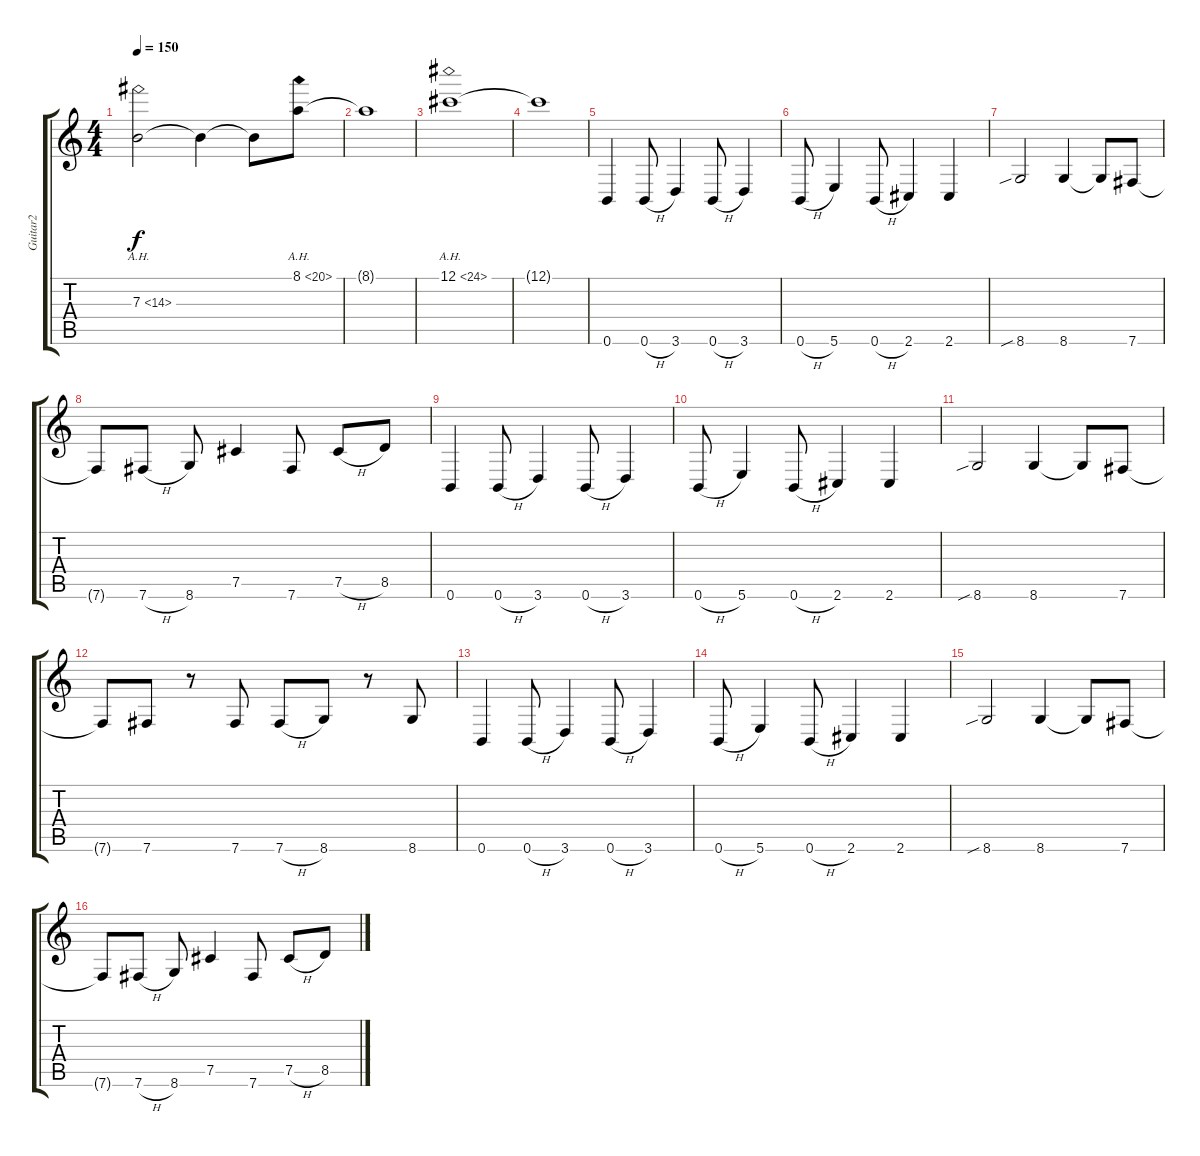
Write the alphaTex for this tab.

\track ("Guitar2" "Guitar2") {instrument overdrivenguitar}
\staff {score tabs}
\tuning (Db4 Ab3 E3 B2 Gb2 B1) {hide}
\ts (4 4)
\tempo 150
\clef g2
\ks c
7.3{ah 7}.2{dy f} 7.3{t}.4 7.3{t}.8 8.1{ah 12}.8 |
8.1{t}.1 |
12.1{ah 12}.1 |
12.1{t}.1 |
0.6.4 0.6{h}.8 3.6.4 0.6{h}.8 3.6.4 |
0.6{h}.8 5.6.4 0.6{h}.8 2.6.4 2.6.4 |
8.6{sib}.2 8.6.4 8.6{t}.8 7.6.8 |
7.6{t}.8 7.6{h}.8 8.6.8 7.5.4 7.6.8 7.5{h}.8 8.5.8 |
0.6.4 0.6{h}.8 3.6.4 0.6{h}.8 3.6.4 |
0.6{h}.8 5.6.4 0.6{h}.8 2.6.4 2.6.4 |
8.6{sib}.2 8.6.4 8.6{t}.8 7.6.8 |
7.6{t}.8 7.6.8 r.8 7.6.8 7.6{h}.8 8.6.8 r.8 8.6.8 |
0.6.4 0.6{h}.8 3.6.4 0.6{h}.8 3.6.4 |
0.6{h}.8 5.6.4 0.6{h}.8 2.6.4 2.6.4 |
8.6{sib}.2 8.6.4 8.6{t}.8 7.6.8 |
7.6{t}.8 7.6{h}.8 8.6.8 7.5.4 7.6.8 7.5{h}.8 8.5.8
